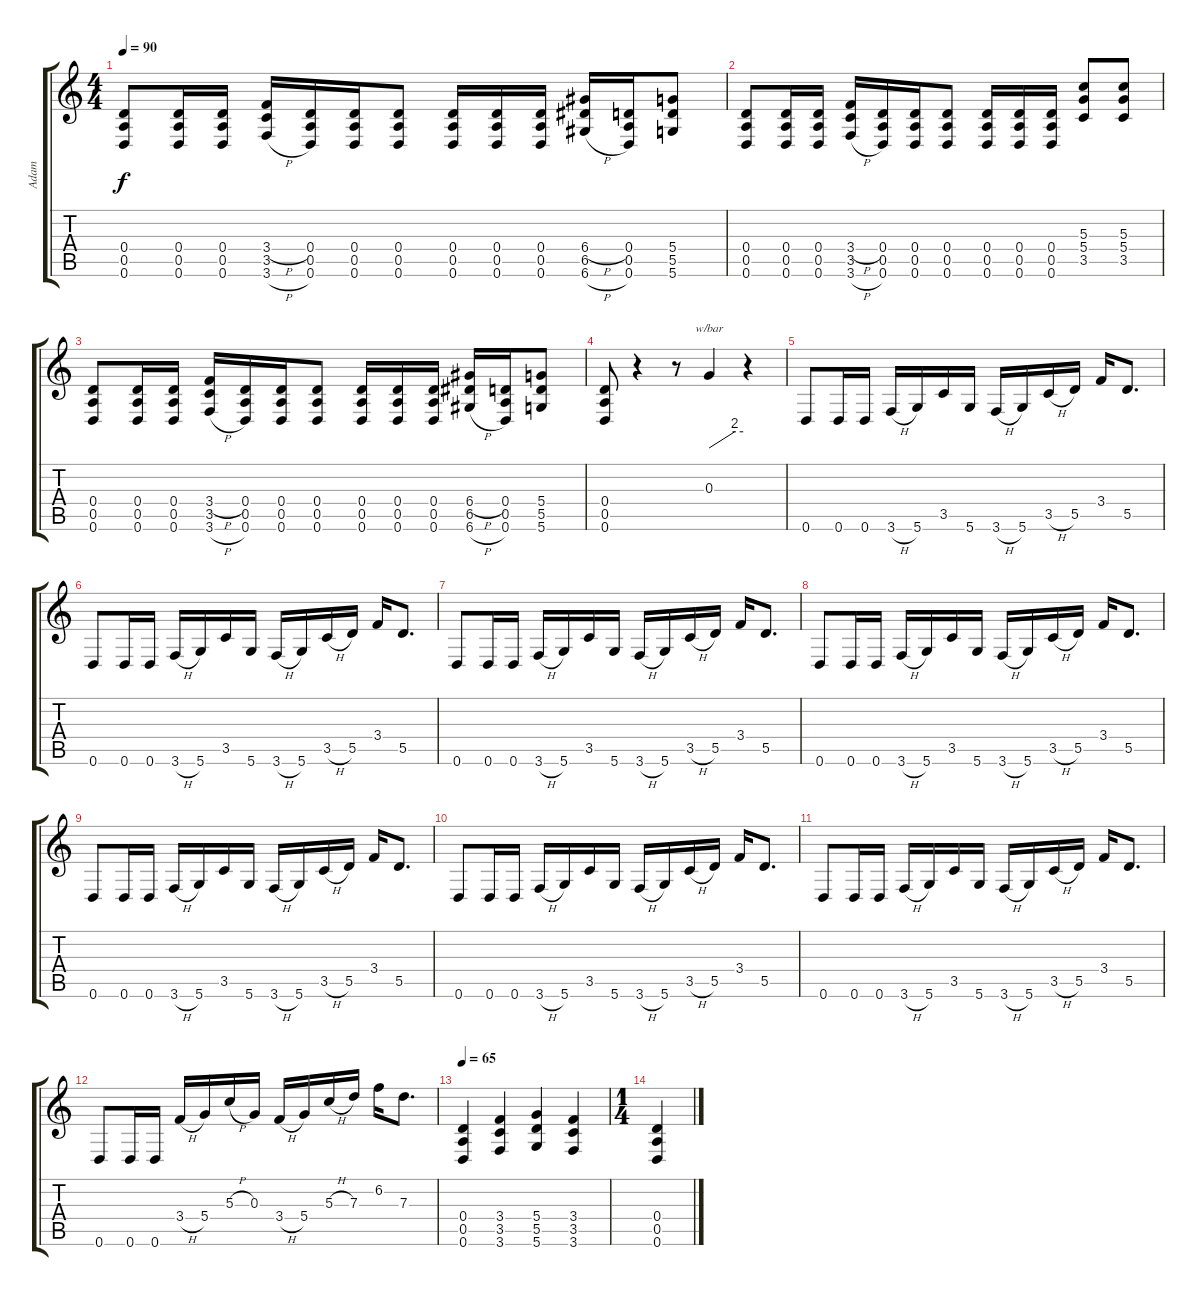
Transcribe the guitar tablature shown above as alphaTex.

\track ("Adam" "Adam") {instrument overdrivenguitar}
\staff {score tabs}
\tuning (E4 B3 G3 D3 A2 D2) {hide}
\ts (4 4)
\tempo 90
\clef g2
\ks c
(0.4 0.5 0.6).8{dy f} (0.4 0.5 0.6).16 (0.4 0.5 0.6).16 (3.4{h} 3.5 3.6{h}).16 (0.4 0.5 0.6).16 (0.4 0.5 0.6).16 (0.4 0.5 0.6).8 (0.4 0.5 0.6).16 (0.4 0.5 0.6).16 (0.4 0.5 0.6).16 (6.4{h} 6.5 6.6{h}).16 (0.4 0.5 0.6).16 (5.4 5.5 5.6).8 |
(0.4 0.5 0.6).8 (0.4 0.5 0.6).16 (0.4 0.5 0.6).16 (3.4{h} 3.5 3.6{h}).16 (0.4 0.5 0.6).16 (0.4 0.5 0.6).16 (0.4 0.5 0.6).8 (0.4 0.5 0.6).16 (0.4 0.5 0.6).16 (0.4 0.5 0.6).16 (5.3 5.4 3.5).8 (5.3 5.4 3.5).8 |
(0.4 0.5 0.6).8 (0.4 0.5 0.6).16 (0.4 0.5 0.6).16 (3.4{h} 3.5 3.6{h}).16 (0.4 0.5 0.6).16 (0.4 0.5 0.6).16 (0.4 0.5 0.6).8 (0.4 0.5 0.6).16 (0.4 0.5 0.6).16 (0.4 0.5 0.6).16 (6.4{h} 6.5 6.6{h}).16 (0.4 0.5 0.6).16 (5.4 5.5 5.6).8 |
(0.4 0.5 0.6).8 r.4 r.8 0.3.4{tbe (custom default 0 0 45 8 60 8)} r.4 |
0.6.8 0.6.16 0.6.16 3.6{h}.16 5.6.16 3.5.16 5.6.16 3.6{h}.16 5.6.16 3.5{h}.16 5.5.16 3.4.16 5.5.8{d} |
0.6.8 0.6.16 0.6.16 3.6{h}.16 5.6.16 3.5.16 5.6.16 3.6{h}.16 5.6.16 3.5{h}.16 5.5.16 3.4.16 5.5.8{d} |
0.6.8 0.6.16 0.6.16 3.6{h}.16 5.6.16 3.5.16 5.6.16 3.6{h}.16 5.6.16 3.5{h}.16 5.5.16 3.4.16 5.5.8{d} |
0.6.8 0.6.16 0.6.16 3.6{h}.16 5.6.16 3.5.16 5.6.16 3.6{h}.16 5.6.16 3.5{h}.16 5.5.16 3.4.16 5.5.8{d} |
0.6.8 0.6.16 0.6.16 3.6{h}.16 5.6.16 3.5.16 5.6.16 3.6{h}.16 5.6.16 3.5{h}.16 5.5.16 3.4.16 5.5.8{d} |
0.6.8 0.6.16 0.6.16 3.6{h}.16 5.6.16 3.5.16 5.6.16 3.6{h}.16 5.6.16 3.5{h}.16 5.5.16 3.4.16 5.5.8{d} |
0.6.8 0.6.16 0.6.16 3.6{h}.16 5.6.16 3.5.16 5.6.16 3.6{h}.16 5.6.16 3.5{h}.16 5.5.16 3.4.16 5.5.8{d} |
0.6.8 0.6.16 0.6.16 3.4{h}.16 5.4.16 5.3{h}.16 0.3.16 3.4{h}.16 5.4.16 5.3{h}.16 7.3.16 6.2.16 7.3.8{d} |
\tempo 65
(0.4 0.5 0.6).4 (3.4 3.5 3.6).4 (5.4 5.5 5.6).4 (3.4 3.5 3.6).4 |
\ts (1 4)
(0.4 0.5 0.6).4
